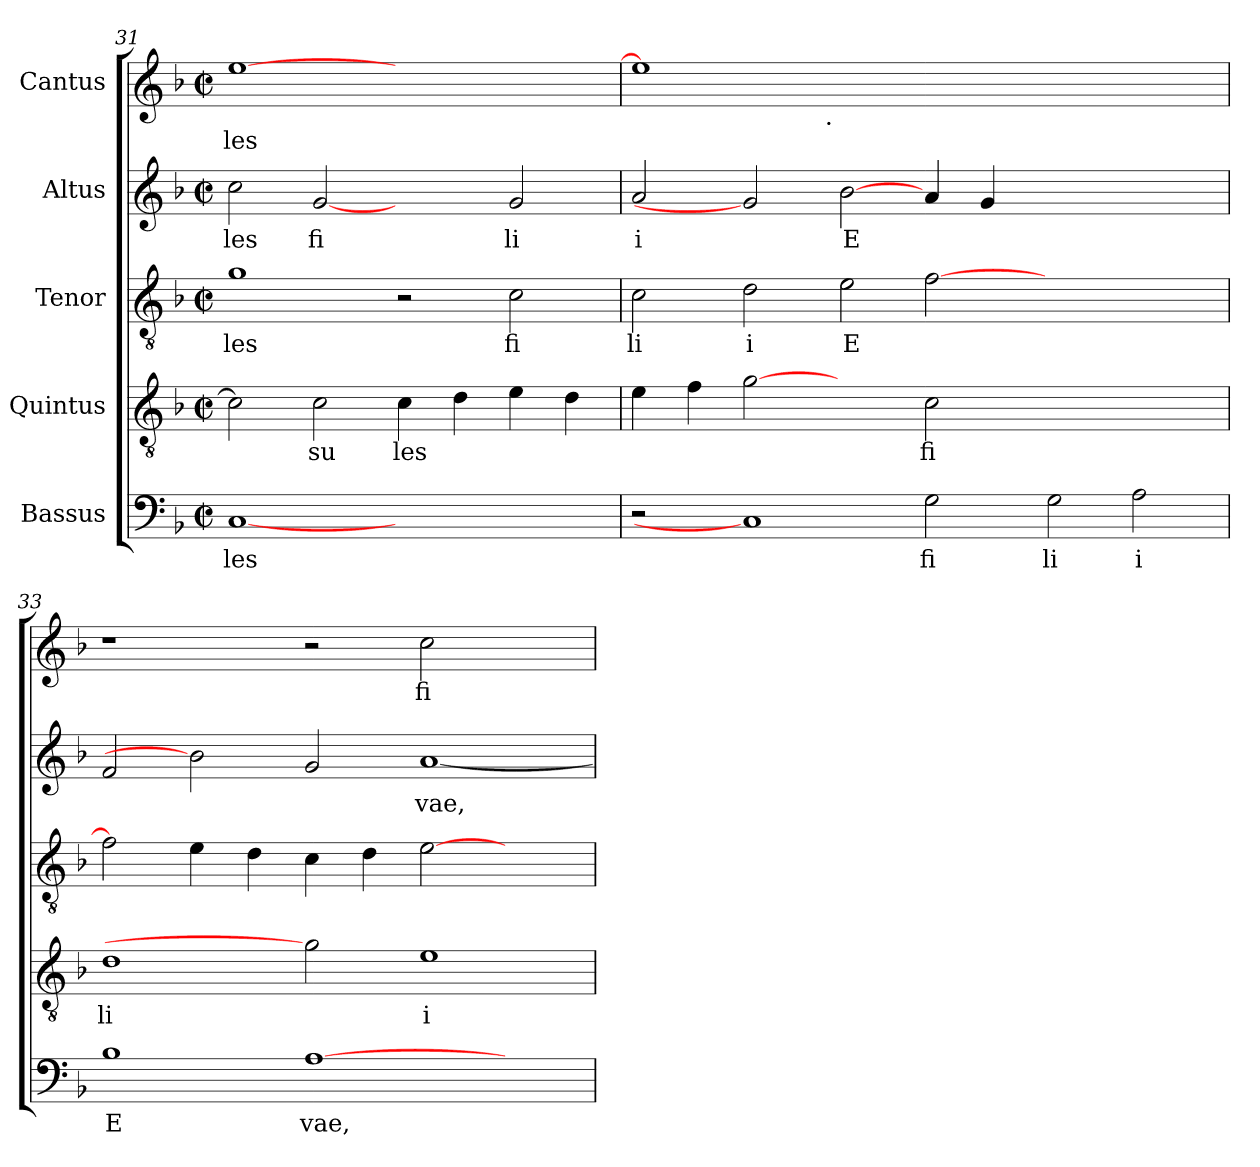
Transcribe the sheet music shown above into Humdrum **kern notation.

**kern	**text	**kern	**text	**kern	**text	**kern	**text	**kern	**text
*part5	*part5	*part4	*part4	*part3	*part3	*part2	*part2	*part1	*part1
*staff5	*staff5	*staff4	*staff4	*staff3	*staff3	*staff2	*staff2	*staff1	*staff1
*I"Bassus	*	*I"Quintus	*	*I"Tenor	*	*I"Altus	*	*I"Cantus	*
*clefF4	*	*clefGv2	*	*clefGv2	*	*clefG2	*	*clefG2	*
*k[b-]	*	*k[b-]	*	*k[b-]	*	*k[b-]	*	*k[b-]	*
*F:	*	*F:	*	*F:	*	*F:	*	*F:	*
*M2/2	*	*M2/2	*	*M2/2	*	*M2/2	*	*M2/2	*
*met(c|)	*	*met(c|)	*	*met(c|)	*	*met(c|)	*	*met(c|)	*
=31	=31	=31	=31	=31	=31	=31	=31	=31	=31
!	!LO:LY:b:cj	!	!	!	!LO:LY:b:cj	!	!LO:LY:b:cj	!	!LO:LY:b:cj
[1C	les	2c\]	.	1g	les	2cc\	les	[1ee	les
!	!	!	!LO:LY:b:cj	!	!	!	!LO:LY:b:cj	!	!
.	.	2c\	su	.	.	[2g	fi	.	.
!	!	!	!LO:LY:b	!	!	!	!	!	!
1ryy	.	4c\	les	2r	.	2ryy	.	1ryy	.
.	.	4d\	.	.	.	.	.	.	.
!	!	!	!	!	!LO:LY:b:cj	!	!LO:LY:b:cj	!	!
.	.	4e\	.	2c\	fi	2g/	li	.	.
.	.	4d\	.	.	.	.	.	.	.
=32	=32	=32	=32	=32	=32	=32	=32	=32	=32
!	!	!	!	!	!LO:LY:b:cj	!	!LO:LY:b:cj	!	!
*	*	*	*	*	*	*	*	*^	*
2r	.	4e\	.	2c\	li	2a/	i	1ee]	2ryy	.
.	.	4f\	.	.	.	.	.	.	.	.
!	!	!	!	!	!LO:LY:b:cj	!	!	!	!	!
1C]	.	[2g	.	2d\	i	2g]	.	.	4...ryy	.
!	!	!	!	!	!	!	!	!	!LO:TX:b:t=.	!
.	.	.	.	.	.	.	.	.	1ryy	.
!	!	!	!	!	!LO:LY:b:cj	!	!LO:LY:b:cj	!	!	!
.	.	2ryy	.	2e\	E	[2b-	E	0ryy	.	.
!	!LO:LY:b:cj	!	!LO:LY:b:cj	!	!	!	!	!	!	!
2G\	fi	2c\	fi	[>2f\	.	4a/	.	.	.	.
.	.	.	.	.	.	4g/	.	.	.	.
.	.	.	.	.	.	.	.	.	1ryy	.
!	!LO:LY:b:cj	!	!	!	!	!	!	!	!	!
2G\	li	1ryy	.	1ryy	.	1ryy	.	.	.	.
!	!LO:LY:b:cj	!	!	!	!	!	!	!	!	!
2A\	i	.	.	.	.	.	.	.	.	.
.	.	.	.	.	.	.	.	.	32ryy	.
=33	=33	=33	=33	=33	=33	=33	=33	=33	=33	=33
!	!LO:LY:b:cj	!	!LO:LY:b:cj	!	!	!	!	!	!	!
*	*	*	*	*	*	*	*	*v	*v	*
1B-	E	1d	li	2f\]	.	2f/	.	1r	.
.	.	.	.	4e\	.	2b-]	.	.	.
.	.	.	.	4d\	.	.	.	.	.
!	!LO:LY:b	!	!	!	!	!	!	!	!
[>1A	vae,	2g]	.	4c\	.	2g/	.	2r	.
.	.	.	.	4d\	.	.	.	.	.
!	!	!	!LO:LY:b:cj	!	!	!	!LO:LY:b	!	!LO:LY:b:cj
.	.	1e	i	[>2e\	.	[<1a	vae,	2cc\	fi
2ryy	.	.	.	2ryy	.	.	.	2ryy	.
=	=	=	=	=	=	=	=	=	=
*-	*-	*-	*-	*-	*-	*-	*-	*-	*-
